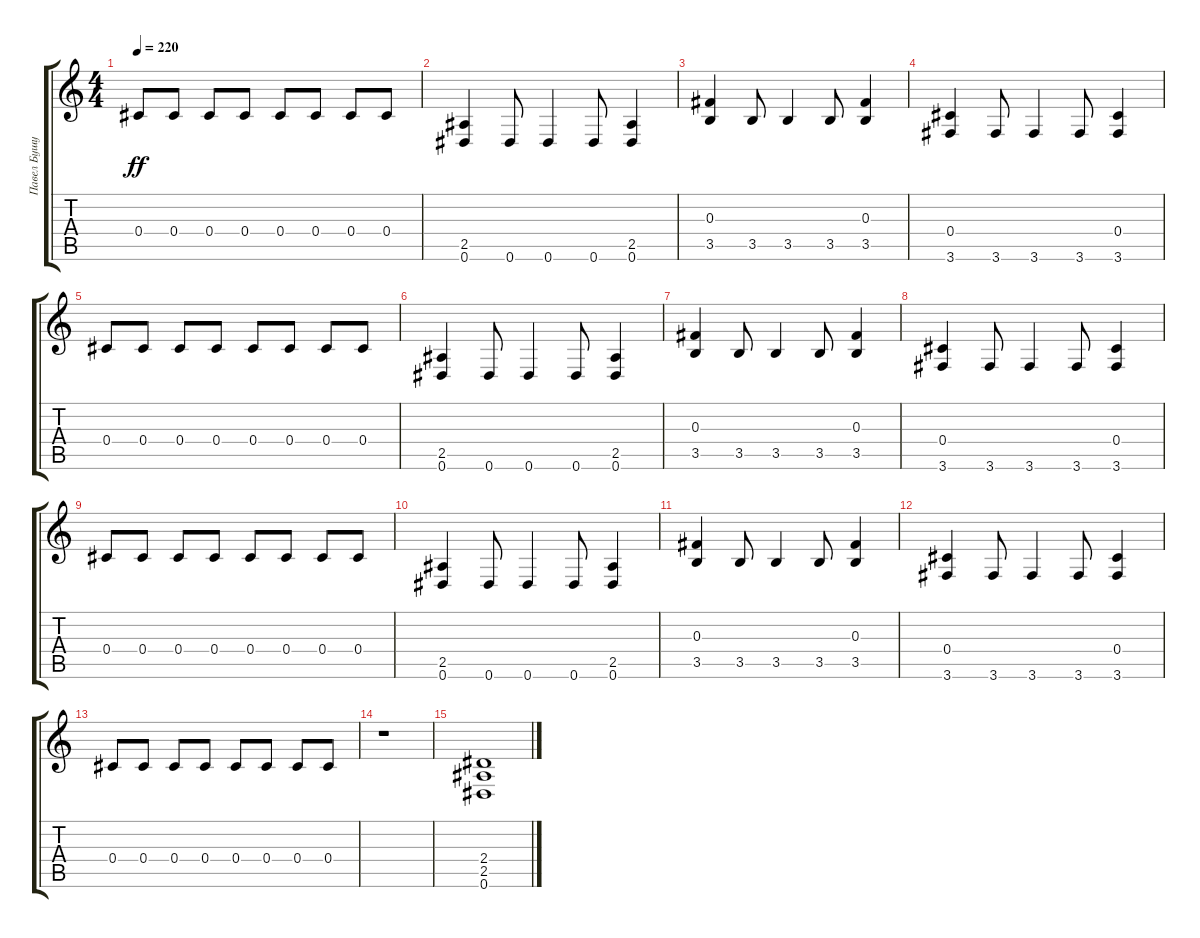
\track ("Павел Бушуев" "Павел Бушу") {instrument distortionguitar}
\staff {score tabs}
\tuning (Eb4 Bb3 Gb3 Db3 Ab2 Eb2) {hide}
\ts (4 4)
\tempo 220
\clef g2
\ks c
0.4.8{dy ff} 0.4.8 0.4.8 0.4.8 0.4.8 0.4.8 0.4.8 0.4.8 |
(2.5 0.6).4 0.6.8 0.6.4 0.6.8 (2.5 0.6).4 |
(0.3 3.5).4 3.5.8 3.5.4 3.5.8 (0.3 3.5).4 |
(0.4 3.6).4 3.6.8 3.6.4 3.6.8 (0.4 3.6).4 |
0.4.8 0.4.8 0.4.8 0.4.8 0.4.8 0.4.8 0.4.8 0.4.8 |
(2.5 0.6).4 0.6.8 0.6.4 0.6.8 (2.5 0.6).4 |
(0.3 3.5).4 3.5.8 3.5.4 3.5.8 (0.3 3.5).4 |
(0.4 3.6).4 3.6.8 3.6.4 3.6.8 (0.4 3.6).4 |
0.4.8 0.4.8 0.4.8 0.4.8 0.4.8 0.4.8 0.4.8 0.4.8 |
(2.5 0.6).4 0.6.8 0.6.4 0.6.8 (2.5 0.6).4 |
(0.3 3.5).4 3.5.8 3.5.4 3.5.8 (0.3 3.5).4 |
(0.4 3.6).4 3.6.8 3.6.4 3.6.8 (0.4 3.6).4 |
0.4.8 0.4.8 0.4.8 0.4.8 0.4.8 0.4.8 0.4.8 0.4.8 |
r.1 |
(2.4 2.5 0.6).1
